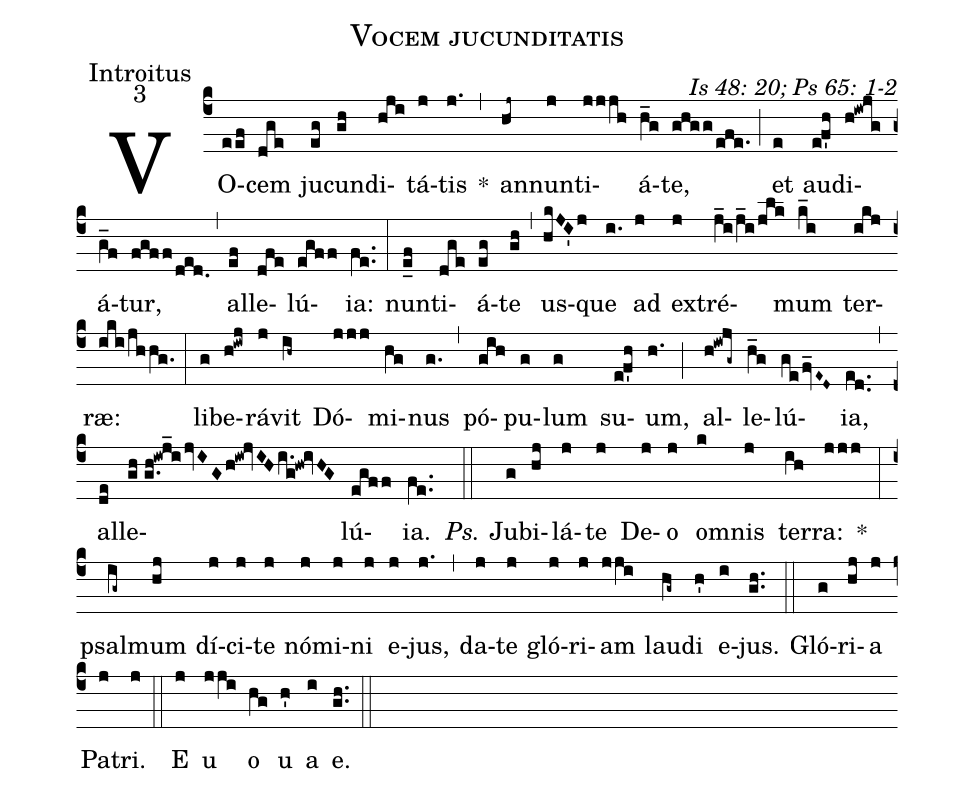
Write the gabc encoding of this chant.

name: Vocem jucunditatis;
office-part: Introitus;
mode: 3;
commentary: Is 48: 20; Ps 65: 1-2;
%%
(c4) VO(eef)cem(dge) ju(eg)cun(gh)di(hji)tá(j)tis(j.) *(,) an(hj~)nun(j)ti(jjjh)á(h_g)te,(ghgg/efe.) (;) et(e) au(ef'h)di(h!iwjg)á(g_f)tur,(fgff/ded.) (,) al(ef)le(dfe)lú(egff)ia:(fe..) (:)
nun(e_f)ti(dge)á(eg)te(gh) (,) us(hkJI'j)que(i.) ad(j) ex(j)tré(j_i/j_i/jlk)mum(k_i) ter(ikj)ræ:(iki/jhhg.) (:)
li(g)be(h!iwj)rá(j)vit(ih~) Dó(jjj)mi(hg)nus(g.) (,) pó(gih)pu(g)lum(g) su(ef'h)um,(h.) (;) al(h!iwjg~)le(h_g)lú(gefv_E~D~)ia,(ed..) (,) al(de)le(gh//g.h!iwj_ijvIGh!iw!jvIHi.g!hw!ivHG)lú(egff)ia.(fe..) (::)
<i>Ps.</i> Ju(g)bi(hj)lá(j)te(j) De(j)o(j) om(k)nis(j) ter(ih)ra:(jjj) *(:)
psal(ig~)mum(hj) dí(j)ci(j)te(j) nó(j)mi(j)ni(j) e(j)jus,(j.) (,) da(j)te(j) gló(j)ri(j)am(jji) lau(hg~)di(h') e(i)jus.(gh..) (::)
Gló(g)ri(hj)a(j) Pa(j)tri.(j) (::)
<eu>E(j) u(jji) o(hg) u(h') a(i) e.</eu>(gh..) (::)
